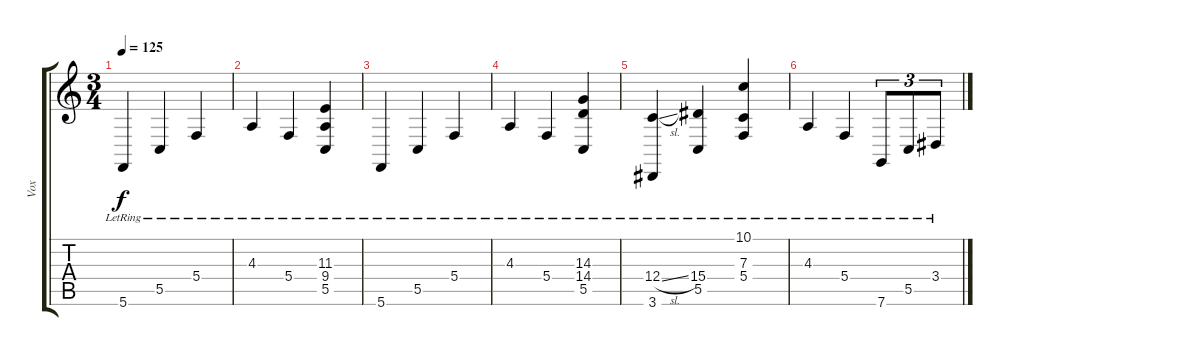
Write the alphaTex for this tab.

\track ("Vox" "Vox") {instrument lead2sawtooth}
\staff {score tabs}
\tuning (D4 A3 F3 C3 G2 C2) {hide}
\ts (3 4)
\tempo 125
\clef g2
\ks c
5.6{lr}.4{dy f} 5.5{lr}.4 5.4{lr}.4 |
4.3{lr}.4 5.4{lr}.4 (11.3{lr} 9.4{lr} 5.5{lr}).4 |
5.6{lr}.4 5.5{lr}.4 5.4{lr}.4 |
4.3{lr}.4 5.4{lr}.4 (14.3{lr} 14.4{lr} 5.5{lr}).4 |
(12.4{sl lr} 3.6{lr}).4 (15.4{lr} 5.5{lr}).4 (10.1{lr} 7.3{lr} 5.4{lr}).4 |
4.3{lr}.4 5.4{lr}.4 7.6{lr}.8{tu (3 2)} 5.5{lr}.8{tu (3 2)} 3.4{lr}.8{tu (3 2)}
